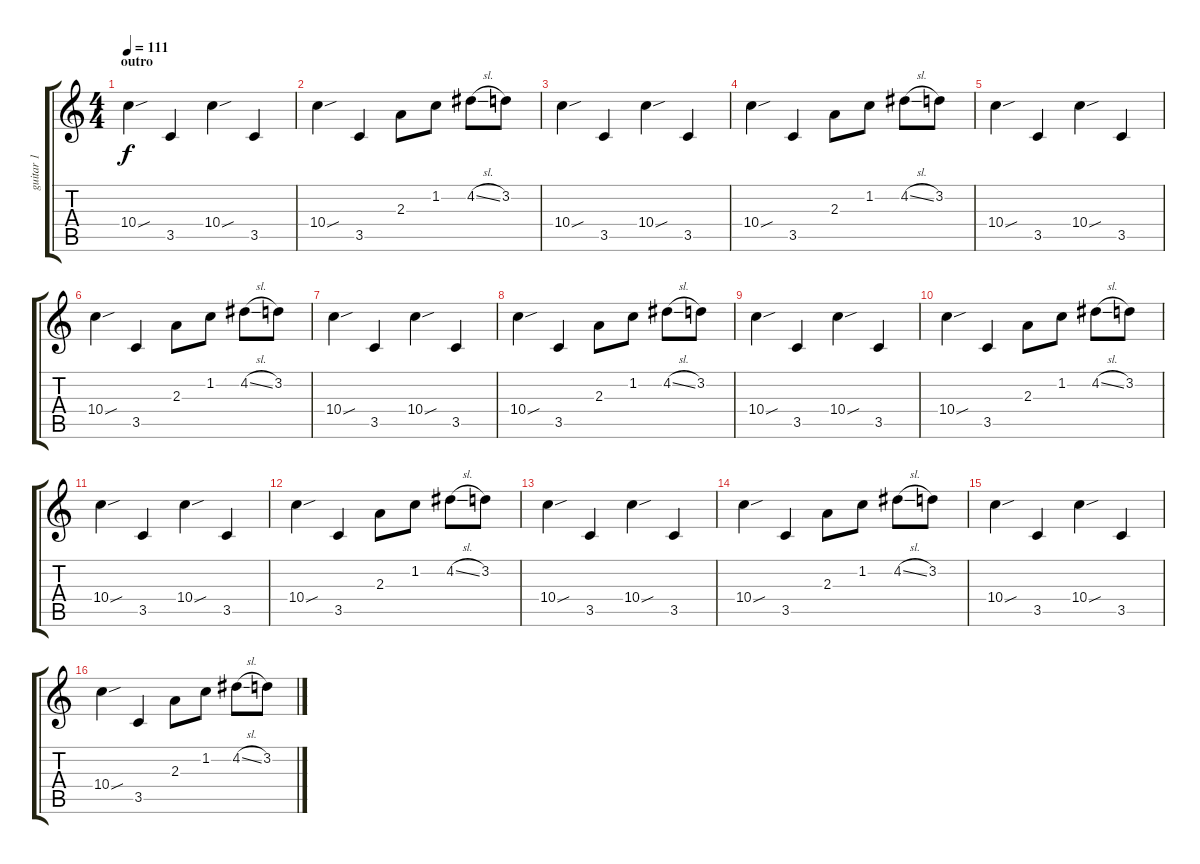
\track ("guitar 1" "guitar 1") {instrument overdrivenguitar}
\staff {score tabs}
\tuning (E4 B3 G3 D3 A2 C2) {hide}
\ts (4 4)
\section ("" "outro")
\tempo 111
\clef g2
\ks c
10.4{sou}.4{dy f volume 10 instrument overdrivenguitar} 3.5.4 10.4{sou}.4 3.5.4 |
10.4{sou}.4 3.5.4 2.3.8 1.2.8 4.2{sl}.8 3.2.8 |
10.4{sou}.4 3.5.4 10.4{sou}.4 3.5.4 |
10.4{sou}.4 3.5.4 2.3.8 1.2.8 4.2{sl}.8 3.2.8 |
10.4{sou}.4 3.5.4 10.4{sou}.4 3.5.4 |
10.4{sou}.4 3.5.4 2.3.8 1.2.8 4.2{sl}.8 3.2.8 |
10.4{sou}.4 3.5.4 10.4{sou}.4 3.5.4 |
10.4{sou}.4 3.5.4 2.3.8 1.2.8 4.2{sl}.8 3.2.8 |
10.4{sou}.4 3.5.4 10.4{sou}.4 3.5.4 |
10.4{sou}.4 3.5.4 2.3.8 1.2.8 4.2{sl}.8 3.2.8 |
10.4{sou}.4 3.5.4 10.4{sou}.4 3.5.4 |
10.4{sou}.4 3.5.4 2.3.8 1.2.8 4.2{sl}.8 3.2.8 |
10.4{sou}.4 3.5.4 10.4{sou}.4 3.5.4 |
10.4{sou}.4 3.5.4 2.3.8 1.2.8 4.2{sl}.8 3.2.8 |
10.4{sou}.4 3.5.4 10.4{sou}.4 3.5.4 |
10.4{sou}.4 3.5.4 2.3.8 1.2.8 4.2{sl}.8 3.2.8
